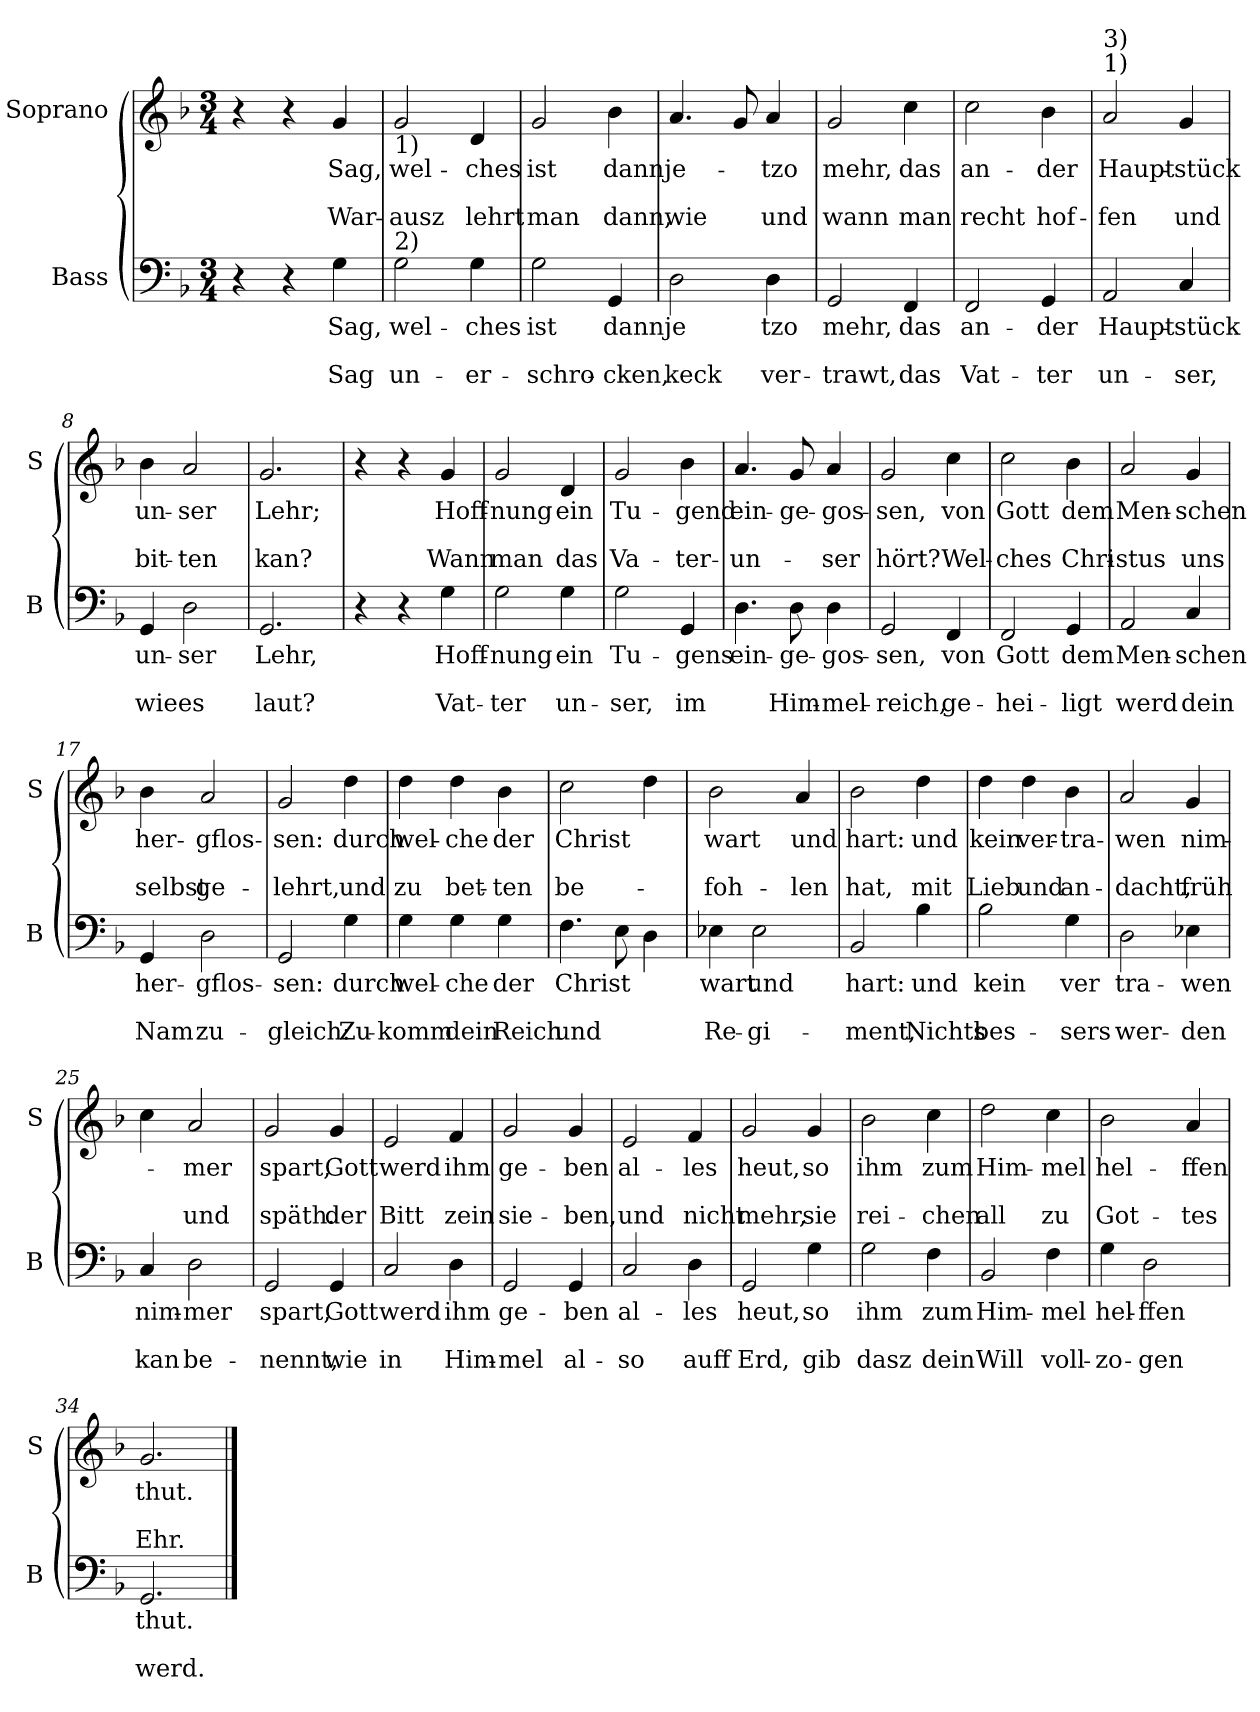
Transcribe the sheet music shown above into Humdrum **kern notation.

**kern	**text	**text	**text	**kern	**text	**text	**text
*part2	*part2	*part2	*part2	*part1	*part1	*part1	*part1
*staff2	*staff2	*staff2	*staff2	*staff1	*staff1	*staff1	*staff1
*I"Bass	*	*	*	*I"Soprano	*	*	*
*I'B	*	*	*	*I'S	*	*	*
*clefF4	*	*	*	*clefG2	*	*	*
*k[b-]	*	*	*	*k[b-]	*	*	*
*F:	*	*	*	*F:	*	*	*
*M3/4	*	*	*	*M3/4	*	*	*
=1	=1	=1	=1	=1	=1	=1	=1
4r	.	.	.	4r	.	.	.
4r	.	.	.	4r	.	.	.
!	!LO:LY:b	!	!LO:LY:b	!	!LO:LY:b	!	!LO:LY:b
4G\	Sag,	.	Sag	4g/	Sag,	.	War-
=2	=2	=2	=2	=2	=2	=2	=2
!	!	!	!	!LO:TX:b:t=1)	!	!	!
!LO:TX:a:t=2)	!	!	!	!	!	!	!
!	!LO:LY:b	!	!LO:LY:b	!	!LO:LY:b	!	!LO:LY:b
2G\	wel-	.	un-	2g/	wel-	.	-ausz
!	!LO:LY:b	!	!LO:LY:b	!	!LO:LY:b	!	!LO:LY:b
4G\	-ches	.	-er-	4d/	-ches	.	lehrt
=3	=3	=3	=3	=3	=3	=3	=3
!	!LO:LY:b	!	!LO:LY:b	!	!LO:LY:b	!	!LO:LY:b
2G\	ist	.	-schro-	2g/	ist	.	man
!	!LO:LY:b	!	!LO:LY:b	!	!LO:LY:b	!	!LO:LY:b
4GG/	dann	.	-cken,	4b-\	dann	.	dann,
=4	=4	=4	=4	=4	=4	=4	=4
!	!LO:LY:b	!	!LO:LY:b	!	!LO:LY:b	!	!LO:LY:b
2D\	je	.	keck	4.a/	je-	.	wie
.	.	.	.	8g/	.	.	.
!	!LO:LY:b	!	!LO:LY:b	!	!LO:LY:b	!	!LO:LY:b
4D\	tzo	.	ver-	4a/	-tzo	.	und
=5	=5	=5	=5	=5	=5	=5	=5
!	!LO:LY:b	!	!LO:LY:b	!	!LO:LY:b	!	!LO:LY:b
2GG/	mehr,	.	-trawt,	2g/	mehr,	.	wann
!	!LO:LY:b	!	!LO:LY:b	!	!LO:LY:b	!	!LO:LY:b
4FF/	das	.	das	4cc\	das	.	man
!!LO:LB:g=z
=6	=6	=6	=6	=6	=6	=6	=6
!	!LO:LY:b	!	!LO:LY:b	!	!LO:LY:b	!	!LO:LY:b
2FF/	an-	.	Vat-	2cc\	an-	.	recht
!	!LO:LY:b	!	!LO:LY:b	!	!LO:LY:b	!	!LO:LY:b
4GG/	-der	.	-ter	4b-\	-der	.	hof-
=7	=7	=7	=7	=7	=7	=7	=7
!	!	!	!	!LO:TX:a:t=1)	!	!	!
!	!	!	!	!LO:TX:a:t=3)	!	!	!
!	!LO:LY:b	!	!LO:LY:b	!	!LO:LY:b	!	!LO:LY:b
2AA/	Haupt-	.	un-	2a/	Haupt-	.	-fen
!	!LO:LY:b	!	!LO:LY:b	!	!LO:LY:b	!	!LO:LY:b
4C/	-stück	.	-ser,	4g/	-stück	.	und
=8	=8	=8	=8	=8	=8	=8	=8
!	!LO:LY:b	!	!LO:LY:b	!	!LO:LY:b	!	!LO:LY:b
4GG/	un-	.	wie	4b-\	un-	.	bit-
!	!LO:LY:b	!	!LO:LY:b	!	!LO:LY:b	!	!LO:LY:b
2D\	-ser	.	es	2a/	-ser	.	-ten
=9	=9	=9	=9	=9	=9	=9	=9
!	!LO:LY:b	!	!LO:LY:b	!	!LO:LY:b	!	!LO:LY:b
2.GG/	Lehr,	.	laut?	2.g/	Lehr;	.	kan?
=10	=10	=10	=10	=10	=10	=10	=10
4r	.	.	.	4r	.	.	.
4r	.	.	.	4r	.	.	.
!	!LO:LY:b	!	!LO:LY:b	!	!LO:LY:b	!	!LO:LY:b
4G\	Hoff-	.	Vat-	4g/	Hoff-	.	Wann
=11	=11	=11	=11	=11	=11	=11	=11
!	!LO:LY:b	!	!LO:LY:b	!	!LO:LY:b	!	!LO:LY:b
2G\	-nung	.	-ter	2g/	-nung	.	man
!	!LO:LY:b	!	!LO:LY:b	!	!LO:LY:b	!	!LO:LY:b
4G\	ein	.	un-	4d/	ein	.	das
!!LO:LB:g=z
=12	=12	=12	=12	=12	=12	=12	=12
!	!LO:LY:b	!	!LO:LY:b	!	!LO:LY:b	!	!LO:LY:b
2G\	Tu-	.	-ser,	2g/	Tu-	.	Va-
!	!LO:LY:b	!	!LO:LY:b	!	!LO:LY:b	!	!LO:LY:b
4GG/	-gens	.	im	4b-\	-gend	.	-ter-
=13	=13	=13	=13	=13	=13	=13	=13
!	!LO:LY:b	!	!	!	!LO:LY:b	!	!LO:LY:b
4.D\	ein-	.	.	4.a/	ein-	.	-un-
!	!LO:LY:b	!	!LO:LY:b	!	!LO:LY:b	!	!
8D\	-ge-	.	Him-	8g/	-ge-	.	.
!	!LO:LY:b	!	!LO:LY:b	!	!LO:LY:b	!	!LO:LY:b
4D\	-gos-	.	-mel-	4a/	-gos-	.	-ser
=14	=14	=14	=14	=14	=14	=14	=14
!	!LO:LY:b	!	!LO:LY:b	!	!LO:LY:b	!	!LO:LY:b
2GG/	-sen,	.	-reich,	2g/	-sen,	.	hört?
!	!LO:LY:b	!	!LO:LY:b	!	!LO:LY:b	!	!LO:LY:b
4FF/	von	.	ge-	4cc\	von	.	Wel-
=15	=15	=15	=15	=15	=15	=15	=15
!	!LO:LY:b	!	!LO:LY:b	!	!LO:LY:b	!	!LO:LY:b
2FF/	Gott	.	-hei-	2cc\	Gott	.	-ches
!	!LO:LY:b	!	!LO:LY:b	!	!LO:LY:b	!	!LO:LY:b
4GG/	dem	.	-ligt	4b-\	dem	.	Chri-
=16	=16	=16	=16	=16	=16	=16	=16
!	!LO:LY:b	!	!LO:LY:b	!	!LO:LY:b	!	!LO:LY:b
2AA/	Men-	.	werd	2a/	Men-	.	-stus
!	!LO:LY:b	!	!LO:LY:b	!	!LO:LY:b	!	!LO:LY:b
4C/	-schen	.	dein	4g/	-schen	.	uns
=17	=17	=17	=17	=17	=17	=17	=17
!	!LO:LY:b	!	!LO:LY:b	!	!LO:LY:b	!	!LO:LY:b
4GG/	her-	.	Nam	4b-\	her-	.	selbst
!	!LO:LY:b	!	!LO:LY:b	!	!LO:LY:b	!	!LO:LY:b
2D\	-gflos-	.	zu-	2a/	-gflos-	.	ge-
!!LO:LB:g=z
=18	=18	=18	=18	=18	=18	=18	=18
!	!LO:LY:b	!	!LO:LY:b	!	!LO:LY:b	!	!LO:LY:b
2GG/	-sen:	.	-gleich:	2g/	-sen:	.	-lehrt,
!	!LO:LY:b	!	!LO:LY:b	!	!LO:LY:b	!	!LO:LY:b
4G\	durch	.	Zu-	4dd\	durch	.	und
=19	=19	=19	=19	=19	=19	=19	=19
!	!LO:LY:b	!	!LO:LY:b	!	!LO:LY:b	!	!LO:LY:b
4G\	wel-	.	-komm	4dd\	wel-	.	zu
!	!LO:LY:b	!	!LO:LY:b	!	!LO:LY:b	!	!LO:LY:b
4G\	-che	.	dein	4dd\	-che	.	bet-
!	!LO:LY:b	!	!LO:LY:b	!	!LO:LY:b	!	!LO:LY:b
4G\	der	.	Reich	4b-\	der	.	-ten
=20	=20	=20	=20	=20	=20	=20	=20
!	!LO:LY:b	!	!LO:LY:b	!	!LO:LY:b	!	!LO:LY:b
4.F\	Christ	.	und	2cc\	Christ	.	be-
8E\	.	.	.	.	.	.	.
4D\	.	.	.	4dd\	.	.	.
=21	=21	=21	=21	=21	=21	=21	=21
!	!LO:LY:b	!	!LO:LY:b	!	!LO:LY:b	!	!LO:LY:b
4E-X\	wart	.	Re-	2b-\	wart	.	-foh-
!	!LO:LY:b	!	!LO:LY:b	!	!	!	!
2E-\	und	.	-gi-	.	.	.	.
!	!	!	!	!	!LO:LY:b	!	!LO:LY:b
.	.	.	.	4a/	und	.	-len
=22	=22	=22	=22	=22	=22	=22	=22
!	!LO:LY:b	!	!LO:LY:b	!	!LO:LY:b	!	!LO:LY:b
2BB-/	hart:	.	-ment,	2b-\	hart:	.	hat,
!	!LO:LY:b	!	!LO:LY:b	!	!LO:LY:b	!	!LO:LY:b
4B-\	und	.	Nichts	4dd\	und	.	mit
=23	=23	=23	=23	=23	=23	=23	=23
!	!LO:LY:b	!	!LO:LY:b	!	!LO:LY:b	!	!LO:LY:b
2B-\	kein	.	bes-	4dd\	kein	.	Lieb
!	!	!	!	!	!LO:LY:b	!	!LO:LY:b
.	.	.	.	4dd\	ver-	.	und
!	!LO:LY:b	!	!LO:LY:b	!	!LO:LY:b	!	!LO:LY:b
4G\	ver	.	-sers	4b-\	-tra-	.	an-
!!LO:PB:g=z
=24	=24	=24	=24	=24	=24	=24	=24
!	!LO:LY:b	!	!LO:LY:b	!	!LO:LY:b	!	!LO:LY:b
2D\	tra-	.	wer-	2a/	-wen	.	-dacht,
!	!LO:LY:b	!	!LO:LY:b	!	!LO:LY:b	!	!LO:LY:b
4E-X\	-wen	.	-den	4g/	nim-	.	früh
=25	=25	=25	=25	=25	=25	=25	=25
!	!LO:LY:b	!	!LO:LY:b	!	!	!	!
4C/	nim-	.	kan	4cc\	.	.	.
!	!LO:LY:b	!	!LO:LY:b	!	!LO:LY:b	!	!LO:LY:b
2D\	-mer	.	be-	2a/	-mer	.	und
=26	=26	=26	=26	=26	=26	=26	=26
!	!LO:LY:b	!	!LO:LY:b	!	!LO:LY:b	!	!LO:LY:b
2GG/	spart,	.	-nennt,	2g/	spart,	.	späth.
!	!LO:LY:b	!	!LO:LY:b	!	!LO:LY:b	!	!LO:LY:b
4GG/	Gott	.	wie	4g/	Gott	.	der
=27	=27	=27	=27	=27	=27	=27	=27
!	!LO:LY:b	!	!LO:LY:b	!	!LO:LY:b	!	!LO:LY:b
2C/	werd	.	in	2e/	werd	.	Bitt
!	!LO:LY:b	!	!LO:LY:b	!	!LO:LY:b	!	!LO:LY:b
4D\	ihm	.	Him-	4f/	ihm	.	zein
=28	=28	=28	=28	=28	=28	=28	=28
!	!LO:LY:b	!	!LO:LY:b	!	!LO:LY:b	!	!LO:LY:b
2GG/	ge-	.	-mel	2g/	ge-	.	sie-
!	!LO:LY:b	!	!LO:LY:b	!	!LO:LY:b	!	!LO:LY:b
4GG/	-ben	.	al-	4g/	-ben	.	-ben,
=29	=29	=29	=29	=29	=29	=29	=29
!	!LO:LY:b	!	!LO:LY:b	!	!LO:LY:b	!	!LO:LY:b
2C/	al-	.	-so	2e/	al-	.	und
!	!LO:LY:b	!	!LO:LY:b	!	!LO:LY:b	!	!LO:LY:b
4D\	-les	.	auff	4f/	-les	.	nicht
!!LO:LB:g=z
=30	=30	=30	=30	=30	=30	=30	=30
!	!LO:LY:b	!	!LO:LY:b	!	!LO:LY:b	!	!LO:LY:b
2GG/	heut,	.	Erd,	2g/	heut,	.	mehr,
!	!LO:LY:b	!	!LO:LY:b	!	!LO:LY:b	!	!LO:LY:b
4G\	so	.	gib	4g/	so	.	sie
=31	=31	=31	=31	=31	=31	=31	=31
!	!LO:LY:b	!	!LO:LY:b	!	!LO:LY:b	!	!LO:LY:b
2G\	ihm	.	dasz	2b-\	ihm	.	rei-
!	!LO:LY:b	!	!LO:LY:b	!	!LO:LY:b	!	!LO:LY:b
4F\	zum	.	dein	4cc\	zum	.	-chen
=32	=32	=32	=32	=32	=32	=32	=32
!	!LO:LY:b	!	!LO:LY:b	!	!LO:LY:b	!	!LO:LY:b
2BB-/	Him-	.	Will	2dd\	Him-	.	all
!	!LO:LY:b	!	!LO:LY:b	!	!LO:LY:b	!	!LO:LY:b
4F\	-mel	.	voll-	4cc\	-mel	.	zu
=33	=33	=33	=33	=33	=33	=33	=33
!	!LO:LY:b	!	!LO:LY:b	!	!LO:LY:b	!	!LO:LY:b
4G\	hel-	.	-zo-	2b-\	hel-	.	Got-
!	!LO:LY:b	!	!LO:LY:b	!	!	!	!
2D\	-ffen	.	-gen	.	.	.	.
!	!	!	!	!	!LO:LY:b	!	!LO:LY:b
.	.	.	.	4a/	-ffen	.	-tes
=34	=34	=34	=34	=34	=34	=34	=34
!	!LO:LY:b	!	!LO:LY:b	!	!LO:LY:b	!	!LO:LY:b
2.GG/	thut.	.	werd.	2.g/	thut.	.	Ehr.
==	==	==	==	==	==	==	==
*-	*-	*-	*-	*-	*-	*-	*-
